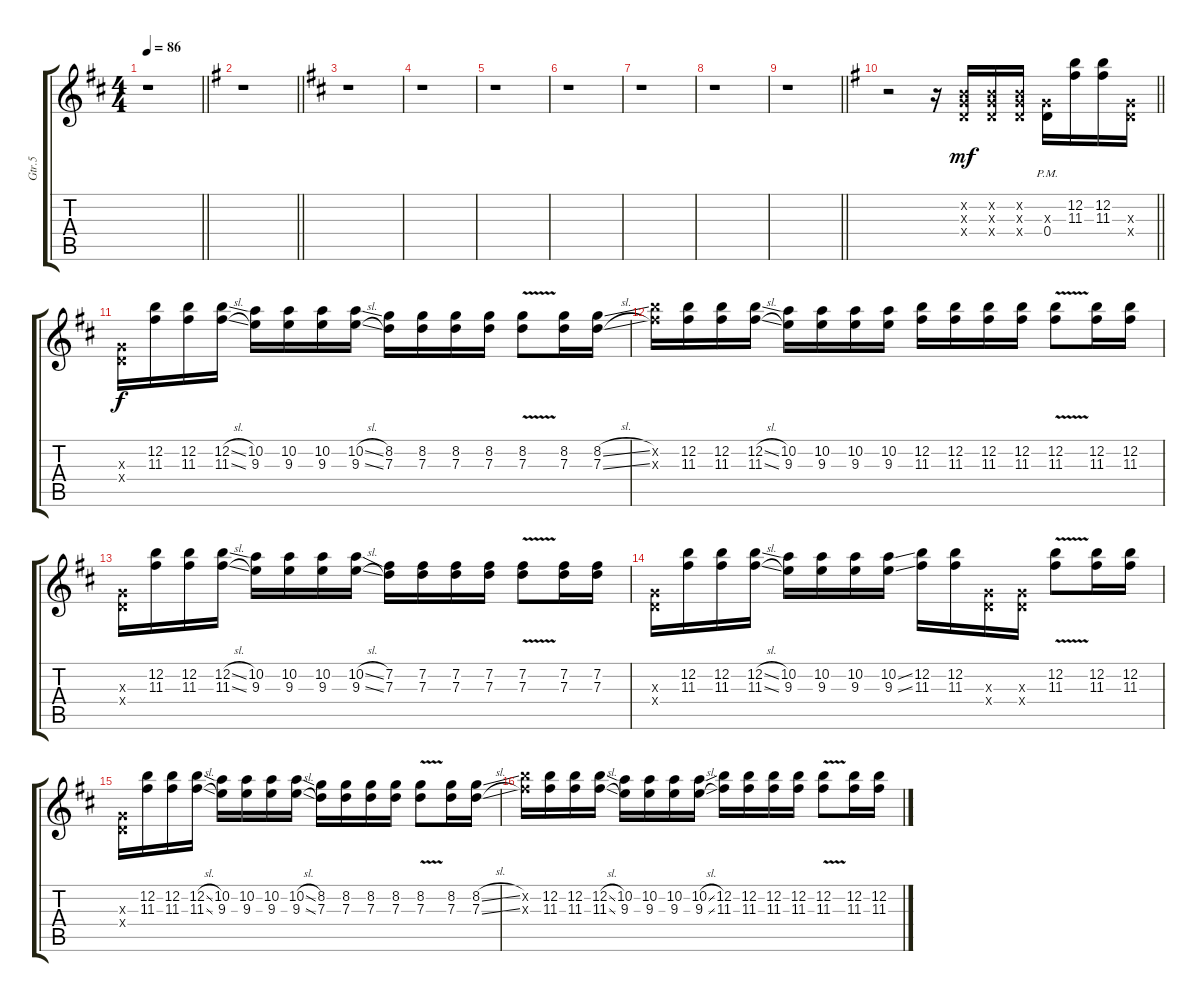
\track ("Gtr.5" "Gtr.5") {instrument distortionguitar}
\staff {score tabs}
\tuning (E4 B3 G3 D3 A2 E2) {hide}
\ts (4 4)
\tempo 86
\clef g2
\barLineRight lightlight
\ks d
r.1{dy mf} |
\barLineRight lightlight
\ks g
r.1 |
\ks d
r.1 |
r.1 |
r.1 |
r.1 |
r.1 |
r.1 |
\barLineRight lightlight
r.1 |
\barLineRight lightlight
\ks g
r.2 r.16 (0.2{x} 0.3{x} 0.4{x}).16 (0.2{x} 0.3{x} 0.4{x}).16 (0.2{x} 0.3{x} 0.4{x}).16 (0.3{pm x} 0.4{pm}).16 (12.2 11.3).16 (12.2 11.3).16 (0.3{x} 0.4{x}).16 |
\ks d
(0.3{x} 0.4{x}).16{dy f} (12.2 11.3).16 (12.2 11.3).16 (12.2{sl} 11.3{sl}).16 (10.2 9.3).16 (10.2 9.3).16 (10.2 9.3).16 (10.2{sl} 9.3{sl}).16 (8.2 7.3).16 (8.2 7.3).16 (8.2 7.3).16 (8.2 7.3).16 (8.2{v} 7.3{v}).8 (8.2 7.3).16 (8.2{sl} 7.3{sl}).16 |
(12.2{x} 11.3{x}).16 (12.2 11.3).16 (12.2 11.3).16 (12.2{sl} 11.3{sl}).16 (10.2 9.3).16 (10.2 9.3).16 (10.2 9.3).16 (10.2 9.3).16 (12.2 11.3).16 (12.2 11.3).16 (12.2 11.3).16 (12.2 11.3).16 (12.2{v} 11.3{v}).8 (12.2 11.3).16 (12.2 11.3).16 |
(0.3{x} 0.4{x}).16 (12.2 11.3).16 (12.2 11.3).16 (12.2{sl} 11.3{sl}).16 (10.2 9.3).16 (10.2 9.3).16 (10.2 9.3).16 (10.2{sl} 9.3{sl}).16 (7.2 7.3).16 (7.2 7.3).16 (7.2 7.3).16 (7.2 7.3).16 (7.2{v} 7.3{v}).8 (7.2 7.3).16 (7.2 7.3).16 |
(0.3{x} 0.4{x}).16 (12.2 11.3).16 (12.2 11.3).16 (12.2{sl} 11.3{sl}).16 (10.2 9.3).16 (10.2 9.3).16 (10.2 9.3).16 (10.2{ss} 9.3{ss}).16 (12.2 11.3).16 (12.2 11.3).16 (0.3{x} 0.4{x}).16 (0.3{x} 0.4{x}).16 (12.2{v} 11.3{v}).8 (12.2 11.3).16 (12.2 11.3).16 |
(0.3{x} 0.4{x}).16 (12.2 11.3).16 (12.2 11.3).16 (12.2{sl} 11.3{sl}).16 (10.2 9.3).16 (10.2 9.3).16 (10.2 9.3).16 (10.2{sl} 9.3{sl}).16 (8.2 7.3).16 (8.2 7.3).16 (8.2 7.3).16 (8.2 7.3).16 (8.2{v} 7.3{v}).8 (8.2 7.3).16 (8.2{sl} 7.3{sl}).16 |
(12.2{x} 11.3{x}).16 (12.2 11.3).16 (12.2 11.3).16 (12.2{sl} 11.3{sl}).16 (10.2 9.3).16 (10.2 9.3).16 (10.2 9.3).16 (10.2{sl} 9.3{sl}).16 (12.2 11.3).16 (12.2 11.3).16 (12.2 11.3).16 (12.2 11.3).16 (12.2{v} 11.3{v}).8 (12.2 11.3).16 (12.2 11.3).16
